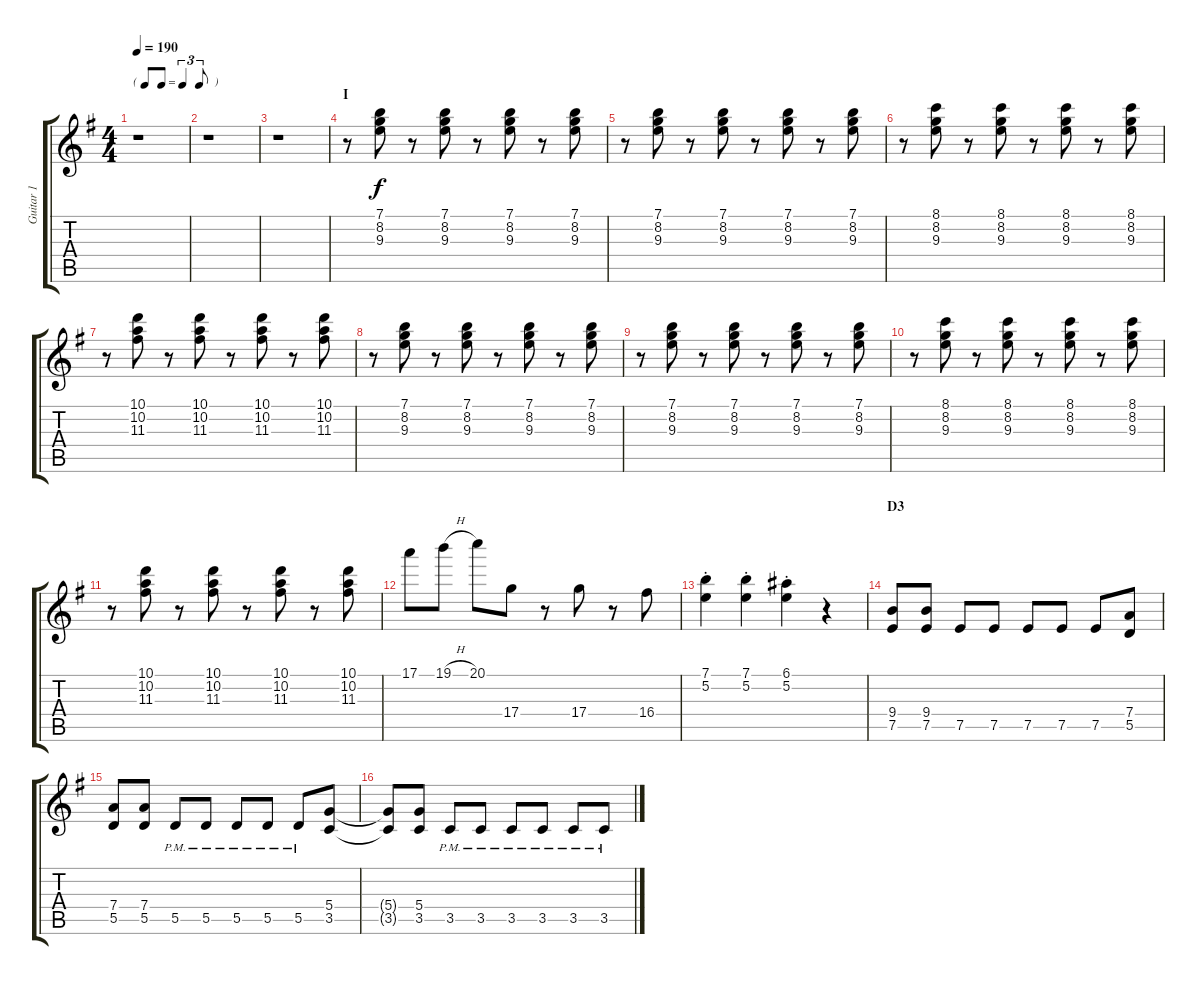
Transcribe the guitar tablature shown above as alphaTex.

\track ("Guitar 1" "Guitar 1") {instrument distortionguitar}
\staff {score tabs}
\tuning (E4 B3 G3 D3 A2 E2) {hide}
\ts (4 4)
\tf triplet8th
\tempo 190
\clef g2
\ks g
r.1{dy f} |
r.1 |
r.1 |
\section ("" "I")
r.8 (7.1 8.2 9.3).8 r.8 (7.1 8.2 9.3).8 r.8 (7.1 8.2 9.3).8 r.8 (7.1 8.2 9.3).8 |
r.8 (7.1 8.2 9.3).8 r.8 (7.1 8.2 9.3).8 r.8 (7.1 8.2 9.3).8 r.8 (7.1 8.2 9.3).8 |
r.8 (8.1 8.2 9.3).8 r.8 (8.1 8.2 9.3).8 r.8 (8.1 8.2 9.3).8 r.8 (8.1 8.2 9.3).8 |
r.8 (10.1 10.2 11.3).8 r.8 (10.1 10.2 11.3).8 r.8 (10.1 10.2 11.3).8 r.8 (10.1 10.2 11.3).8 |
r.8 (7.1 8.2 9.3).8 r.8 (7.1 8.2 9.3).8 r.8 (7.1 8.2 9.3).8 r.8 (7.1 8.2 9.3).8 |
r.8 (7.1 8.2 9.3).8 r.8 (7.1 8.2 9.3).8 r.8 (7.1 8.2 9.3).8 r.8 (7.1 8.2 9.3).8 |
r.8 (8.1 8.2 9.3).8 r.8 (8.1 8.2 9.3).8 r.8 (8.1 8.2 9.3).8 r.8 (8.1 8.2 9.3).8 |
r.8 (10.1 10.2 11.3).8 r.8 (10.1 10.2 11.3).8 r.8 (10.1 10.2 11.3).8 r.8 (10.1 10.2 11.3).8 |
17.1.8 19.1{h}.8 20.1.8 17.4.8 r.8 17.4.8 r.8 16.4.8 |
(7.1{st} 5.2{st}).4 (7.1{st} 5.2{st}).4 (6.1{st} 5.2{st}).4 r.4 |
\section ("" "D3")
(9.4 7.5).8 (9.4 7.5).8 7.5.8 7.5.8 7.5.8 7.5.8 7.5.8 (7.4 5.5).8 |
(7.4 5.5).8 (7.4 5.5).8 5.5{pm}.8 5.5{pm}.8 5.5{pm}.8 5.5{pm}.8 5.5{pm}.8 (5.4 3.5).8 |
(5.4{t} 3.5{t}).8 (5.4 3.5).8 3.5{pm}.8 3.5{pm}.8 3.5{pm}.8 3.5{pm}.8 3.5{pm}.8 3.5{pm}.8
